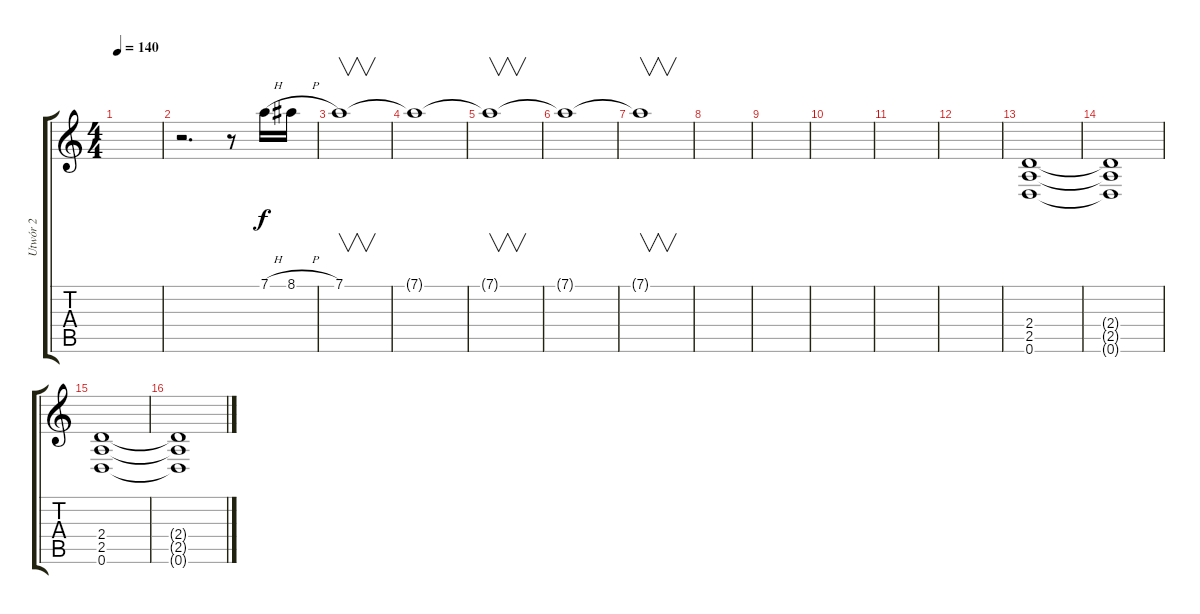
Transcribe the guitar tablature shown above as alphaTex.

\track ("Utwór 2" "Utwór 2") {instrument distortionguitar}
\staff {score tabs}
\tuning (D4 A3 F3 C3 G2 D2) {hide}
\ts (4 4)
\tempo 140
\clef g2
\ks c
|
r.2{d} r.8 7.1{h}.16 8.1{h}.16 |
7.1.1{v} |
7.1{t}.1 |
7.1{t}.1{v} |
7.1{t}.1 |
7.1{t}.1{v} |
|
|
|
|
|
(2.4 2.5 0.6).1 |
(2.4{t} 2.5{t} 0.6{t}).1 |
(2.4 2.5 0.6).1 |
(2.4{t} 2.5{t} 0.6{t}).1
